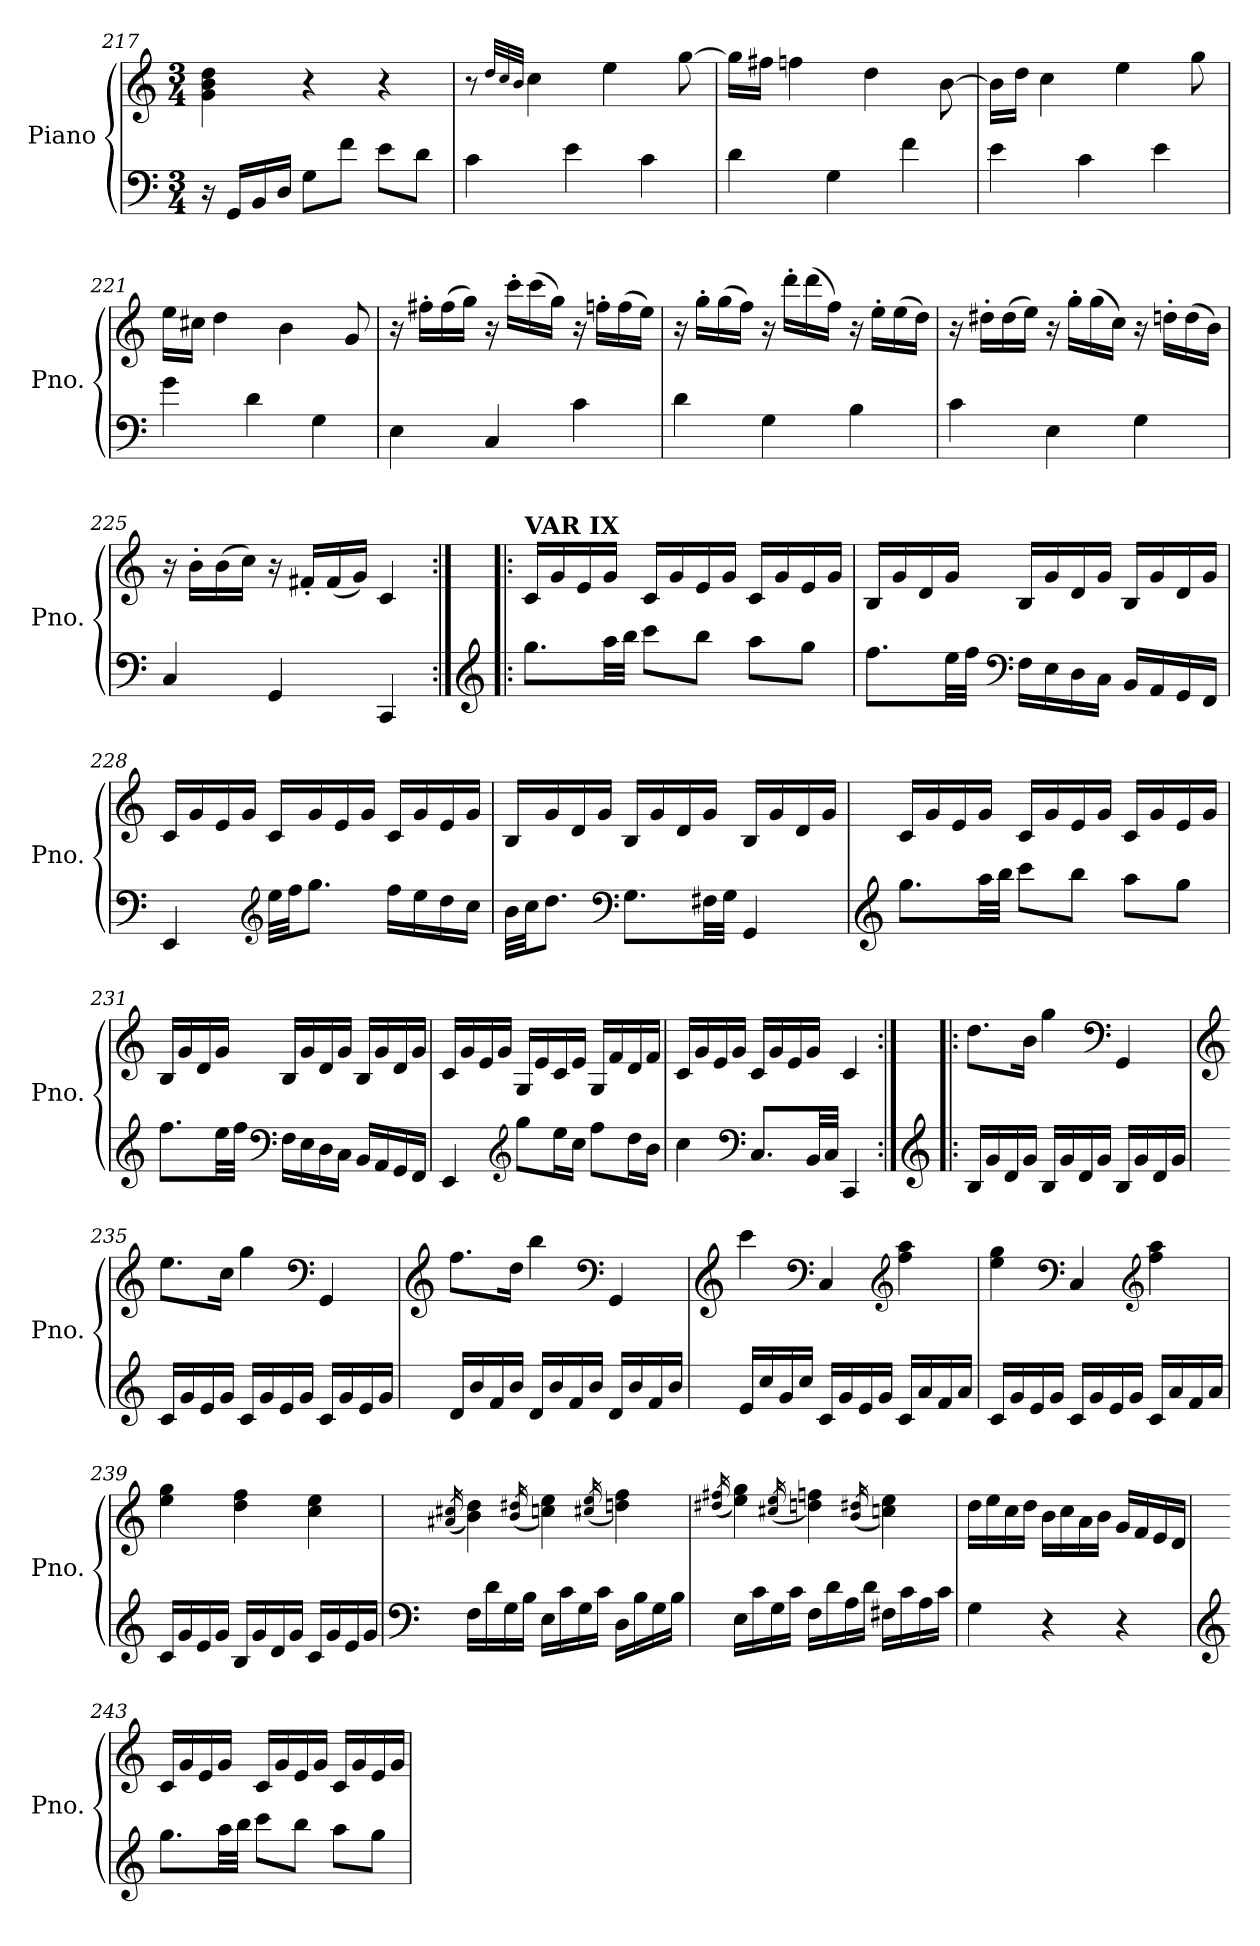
**kern	**kern
*part1	*part1
*staff2	*staff1
*I"Piano	*
*I'Pno.	*
*clefF4	*clefG2
*k[]	*k[]
*M3/4	*M3/4
=217	=217
16r	4g\ 4b\ 4dd\
16GG/LL	.
16BB/	.
16D/JJ	.
8G\L	4r
8f\J	.
8e\L	4r
8d\J	.
!!LO:LB:g=z
=218	=218
4c\	8r
.	32qdd/LLL
.	32qcc/
.	32qb/JJJ
.	4cc\
4e\	.
.	4ee\
4c\	.
.	[8gg\
=219	=219
4d\	16gg\LL]
.	16ff#X\JJ
.	4ffn\
4G\	.
.	4dd\
4f\	.
.	[8b\
=220	=220
4e\	16b\LL]
.	16dd\JJ
.	4cc\
4c\	.
.	4ee\
4e\	.
.	8gg\
=221	=221
4g\	16ee\LL
.	16cc#X\JJ
.	4dd\
4d\	.
.	4b\
4G\	.
.	8g/
=222	=222
4E\	16r
.	16ff#X'\LL
.	(>16ff#\
.	16gg\JJ)
4C/	16r
.	16ccc'\LL
.	(>16ccc\
.	16gg\JJ)
4c\	16r
.	16ffn'\LL
.	(>16ff\
.	16ee\JJ)
!!LO:LB:g=z
=223	=223
4d\	16r
.	16gg'\LL
.	(>16gg\
.	16ff\JJ)
4G\	16r
.	16ddd'\LL
.	(>16ddd\
.	16ff\JJ)
4B\	16r
.	16ee'\LL
.	(>16ee\
.	16dd\JJ)
=224	=224
4c\	16r
.	16dd#X'\LL
.	(>16dd#\
.	16ee\JJ)
4E\	16r
.	16gg'\LL
.	(>16gg\
.	16cc\JJ)
4G\	16r
.	16ddn'\LL
.	(>16dd\
.	16b\JJ)
=225	=225
4C/	16r
.	16b'\LL
.	(>16b\
.	16cc\JJ)
4GG/	16r
.	16f#X'/LL
.	(<16f#/
.	16g/JJ)
4CC/	4c/
!!LO:LB:g=z
=226:|!|:	=226:|!|:
*clefG2	*
!	!LO:TX:a:B:t=VAR IX
8.gg\L	16c/LL
.	16g/
.	16e/
32aa\LL	16g/JJ
32bb\JJJ	.
8ccc\L	16c/LL
.	16g/
8bb\J	16e/
.	16g/JJ
8aa\L	16c/LL
.	16g/
8gg\J	16e/
.	16g/JJ
=227	=227
8.ff\L	16B/LL
.	16g/
.	16d/
32ee\LL	16g/JJ
32ff\JJJ	.
*clefF4	*
16F\LL	16B/LL
16E\	16g/
16D\	16d/
16C\JJ	16g/JJ
16BB/LL	16B/LL
16AA/	16g/
16GG/	16d/
16FF/JJ	16g/JJ
=228	=228
4EE/	16c/LL
.	16g/
.	16e/
.	16g/JJ
*clefG2	*
32ee\LLL	16c/LL
32ff\JJ	.
8.gg\J	16g/
.	16e/
.	16g/JJ
16ff\LL	16c/LL
16ee\	16g/
16dd\	16e/
16cc\JJ	16g/JJ
!!LO:LB:g=z
=229	=229
32b\LLL	16B/LL
32cc\JJ	.
8.dd\J	16g/
.	16d/
.	16g/JJ
*clefF4	*
8.G\L	16B/LL
.	16g/
.	16d/
32F#X\LL	16g/JJ
32G\JJJ	.
4GG/	16B/LL
.	16g/
.	16d/
.	16g/JJ
=230	=230
*clefG2	*
8.gg\L	16c/LL
.	16g/
.	16e/
32aa\LL	16g/JJ
32bb\JJJ	.
8ccc\L	16c/LL
.	16g/
8bb\J	16e/
.	16g/JJ
8aa\L	16c/LL
.	16g/
8gg\J	16e/
.	16g/JJ
=231	=231
8.ff\L	16B/LL
.	16g/
.	16d/
32ee\LL	16g/JJ
32ff\JJJ	.
*clefF4	*
16F\LL	16B/LL
16E\	16g/
16D\	16d/
16C\JJ	16g/JJ
16BB/LL	16B/LL
16AA/	16g/
16GG/	16d/
16FF/JJ	16g/JJ
!!LO:LB:g=z
=232	=232
4EE/	16c/LL
.	16g/
.	16e/
.	16g/JJ
*clefG2	*
8gg\L	16G/LL
.	16e/
16ee\L	16c/
16cc\JJ	16e/JJ
8ff\L	16G/LL
.	16f/
16dd\L	16d/
16b\JJ	16f/JJ
=233	=233
4cc\	16c/LL
.	16g/
.	16e/
.	16g/JJ
*clefF4	*
8.C/L	16c/LL
.	16g/
.	16e/
32BB/LL	16g/JJ
32C/JJJ	.
4CC/	4c/
=234:|!|:	=234:|!|:
*clefG2	*
16B/LL	8.dd\L
16g/	.
16d/	.
16g/JJ	16b\Jk
16B/LL	4gg\
16g/	.
16d/	.
16g/JJ	.
*	*clefF4
16B/LL	4GG/
16g/	.
16d/	.
16g/JJ	.
=235	=235
*	*clefG2
16c/LL	8.ee\L
16g/	.
16e/	.
16g/JJ	16cc\Jk
16c/LL	4gg\
16g/	.
16e/	.
16g/JJ	.
*	*clefF4
16c/LL	4GG/
16g/	.
16e/	.
16g/JJ	.
!!LO:PB:g=z
=236	=236
*	*clefG2
16d/LL	8.ff\L
16b/	.
16f/	.
16b/JJ	16dd\Jk
16d/LL	4bb\
16b/	.
16f/	.
16b/JJ	.
*	*clefF4
16d/LL	4GG/
16b/	.
16f/	.
16b/JJ	.
=237	=237
*	*clefG2
16e/LL	4ccc\
16cc/	.
16g/	.
16cc/JJ	.
*	*clefF4
16c/LL	4C/
16g/	.
16e/	.
16g/JJ	.
*	*clefG2
16c/LL	4ff\ 4aa\
16a/	.
16f/	.
16a/JJ	.
=238	=238
16c/LL	4ee\ 4gg\
16g/	.
16e/	.
16g/JJ	.
*	*clefF4
16c/LL	4C/
16g/	.
16e/	.
16g/JJ	.
*	*clefG2
16c/LL	4ff\ 4aa\
16a/	.
16f/	.
16a/JJ	.
=239	=239
16c/LL	4ee\ 4gg\
16g/	.
16e/	.
16g/JJ	.
16B/LL	4dd\ 4ff\
16g/	.
16d/	.
16g/JJ	.
16c/LL	4cc\ 4ee\
16g/	.
16e/	.
16g/JJ	.
!!LO:LB:g=z
=240	=240
*clefF4	*
.	(<16qa#X/ 16qcc#X/
16F\LL	4b\ 4dd\)
16d\	.
16G\	.
16B\JJ	.
.	(<16qb/ 16qdd#X/
16E\LL	4ccn\ 4ee\)
16c\	.
16G\	.
16c\JJ	.
.	(<16qcc#X/ 16qee/
16D\LL	4ddn\ 4ff\)
16B\	.
16G\	.
16B\JJ	.
=241	=241
.	(<16qdd#X/ 16qff#X/
16E\LL	4ee\ 4gg\)
16c\	.
16G\	.
16c\JJ	.
.	(<16qcc#X/ 16qee/
16F\LL	4ddn\ 4ffn\)
16d\	.
16A\	.
16d\JJ	.
.	(<16qb/ 16qdd#X/
16F#X\LL	4ccn\ 4ee\)
16c\	.
16A\	.
16c\JJ	.
=242	=242
4G\	16dd\LL
.	16ee\
.	16cc\
.	16dd\JJ
4r	16b\LL
.	16cc\
.	16a\
.	16b\JJ
4r	16g/LL
.	16f/
.	16e/
.	16d/JJ
!!LO:LB:g=z
=243	=243
*clefG2	*
8.gg\L	16c/LL
.	16g/
.	16e/
32aa\LL	16g/JJ
32bb\JJJ	.
8ccc\L	16c/LL
.	16g/
8bb\J	16e/
.	16g/JJ
8aa\L	16c/LL
.	16g/
8gg\J	16e/
.	16g/JJ
=	=
*-	*-
